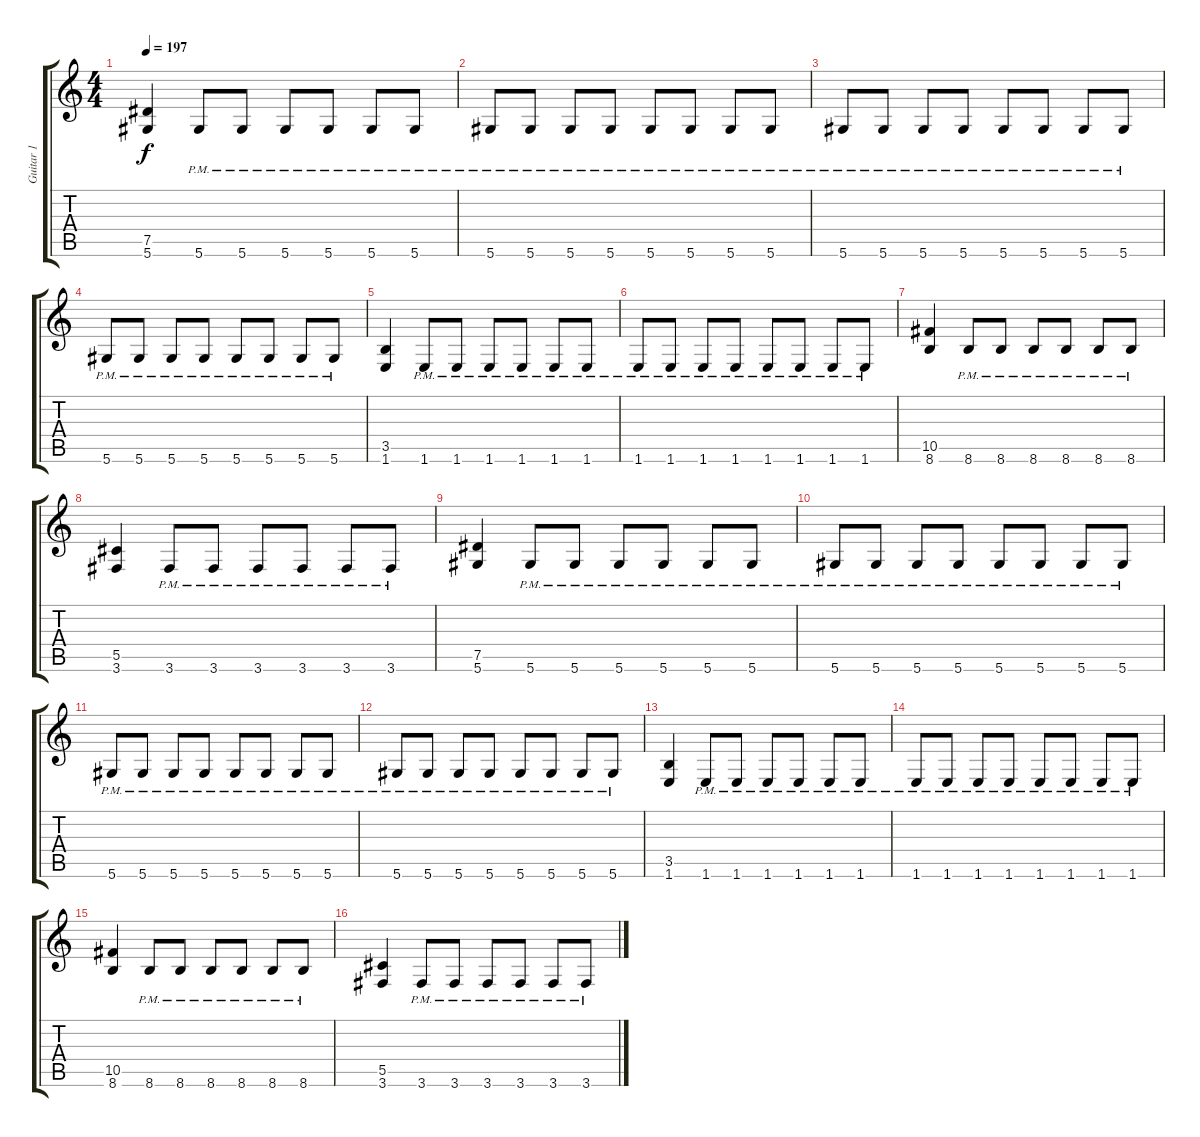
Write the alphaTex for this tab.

\track ("Guitar 1" "Guitar 1") {instrument acousticguitarsteel}
\staff {score tabs}
\tuning (Eb4 Bb3 Gb3 Db3 Ab2 Eb2) {hide}
\ts (4 4)
\tempo 197
\clef g2
\ks c
(7.5 5.6).4{dy f} 5.6{pm}.8 5.6{pm}.8 5.6{pm}.8 5.6{pm}.8 5.6{pm}.8 5.6{pm}.8 |
5.6{pm}.8 5.6{pm}.8 5.6{pm}.8 5.6{pm}.8 5.6{pm}.8 5.6{pm}.8 5.6{pm}.8 5.6{pm}.8 |
5.6{pm}.8 5.6{pm}.8 5.6{pm}.8 5.6{pm}.8 5.6{pm}.8 5.6{pm}.8 5.6{pm}.8 5.6{pm}.8 |
5.6{pm}.8 5.6{pm}.8 5.6{pm}.8 5.6{pm}.8 5.6{pm}.8 5.6{pm}.8 5.6{pm}.8 5.6{pm}.8 |
(3.5 1.6).4 1.6{pm}.8 1.6{pm}.8 1.6{pm}.8 1.6{pm}.8 1.6{pm}.8 1.6{pm}.8 |
1.6{pm}.8 1.6{pm}.8 1.6{pm}.8 1.6{pm}.8 1.6{pm}.8 1.6{pm}.8 1.6{pm}.8 1.6{pm}.8 |
(10.5 8.6).4 8.6{pm}.8 8.6{pm}.8 8.6{pm}.8 8.6{pm}.8 8.6{pm}.8 8.6{pm}.8 |
(5.5 3.6).4 3.6{pm}.8 3.6{pm}.8 3.6{pm}.8 3.6{pm}.8 3.6{pm}.8 3.6{pm}.8 |
(7.5 5.6).4 5.6{pm}.8 5.6{pm}.8 5.6{pm}.8 5.6{pm}.8 5.6{pm}.8 5.6{pm}.8 |
5.6{pm}.8 5.6{pm}.8 5.6{pm}.8 5.6{pm}.8 5.6{pm}.8 5.6{pm}.8 5.6{pm}.8 5.6{pm}.8 |
5.6{pm}.8 5.6{pm}.8 5.6{pm}.8 5.6{pm}.8 5.6{pm}.8 5.6{pm}.8 5.6{pm}.8 5.6{pm}.8 |
5.6{pm}.8 5.6{pm}.8 5.6{pm}.8 5.6{pm}.8 5.6{pm}.8 5.6{pm}.8 5.6{pm}.8 5.6{pm}.8 |
(3.5 1.6).4 1.6{pm}.8 1.6{pm}.8 1.6{pm}.8 1.6{pm}.8 1.6{pm}.8 1.6{pm}.8 |
1.6{pm}.8 1.6{pm}.8 1.6{pm}.8 1.6{pm}.8 1.6{pm}.8 1.6{pm}.8 1.6{pm}.8 1.6{pm}.8 |
(10.5 8.6).4 8.6{pm}.8 8.6{pm}.8 8.6{pm}.8 8.6{pm}.8 8.6{pm}.8 8.6{pm}.8 |
(5.5 3.6).4 3.6{pm}.8 3.6{pm}.8 3.6{pm}.8 3.6{pm}.8 3.6{pm}.8 3.6{pm}.8
